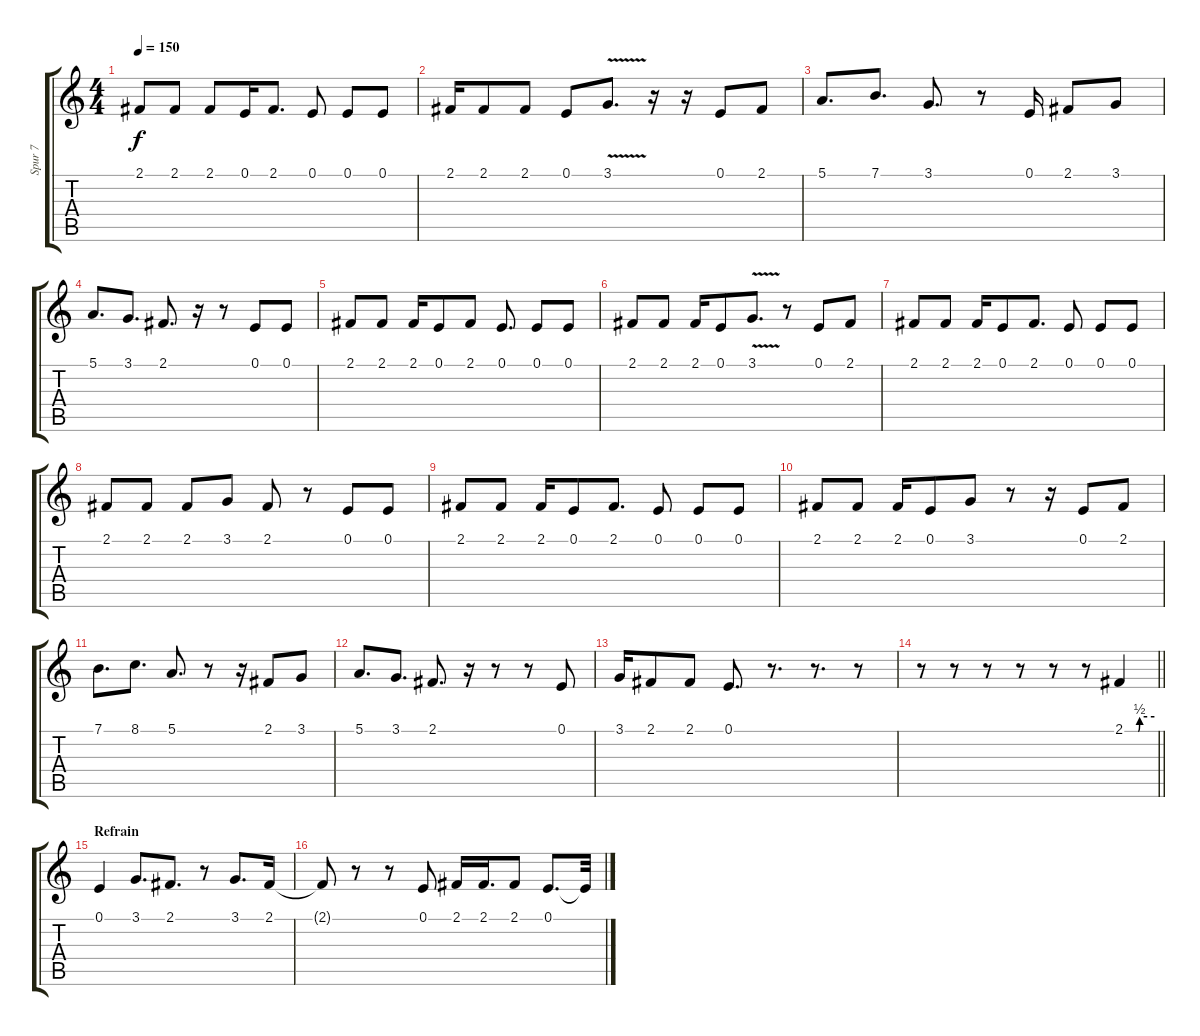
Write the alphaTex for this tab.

\track ("Spur 7" "Spur 7") {instrument sopranosax}
\staff {score tabs}
\tuning (E4 B3 G3 D3 A2 E2) {hide}
\ts (4 4)
\tempo 150
\clef g2
\ks c
2.1.8{dy f} 2.1.8 2.1.8 0.1.16 2.1.8{d} 0.1.8 0.1.8 0.1.8 |
2.1.16 2.1.8 2.1.8 0.1.8 3.1{v}.8{d} r.16 r.16 0.1.8 2.1.8 |
5.1.8{d} 7.1.8{d} 3.1.8{d} r.8 0.1.16 2.1.8 3.1.8 |
5.1.8{d} 3.1.8{d} 2.1.8{d} r.16 r.8 0.1.8 0.1.8 |
2.1.8 2.1.8 2.1.16 0.1.8 2.1.8 0.1.8{d} 0.1.8 0.1.8 |
2.1.8 2.1.8 2.1.16 0.1.8 3.1{v}.8{d} r.8 0.1.8 2.1.8 |
2.1.8 2.1.8 2.1.16 0.1.8 2.1.8{d} 0.1.8 0.1.8 0.1.8 |
2.1.8 2.1.8 2.1.8 3.1.8 2.1.8 r.8 0.1.8 0.1.8 |
2.1.8 2.1.8 2.1.16 0.1.8 2.1.8{d} 0.1.8 0.1.8 0.1.8 |
2.1.8 2.1.8 2.1.16 0.1.8 3.1.8 r.8 r.16 0.1.8 2.1.8 |
7.1.8{d} 8.1.8{d} 5.1.8{d} r.8 r.16 2.1.8 3.1.8 |
5.1.8{d} 3.1.8{d} 2.1.8{d} r.16 r.8 r.8 0.1.8 |
3.1.16 2.1.8 2.1.8 0.1.8{d} r.8{d} r.8{d} r.8 |
\barLineRight lightlight
r.8 r.8 r.8 r.8 r.8 r.8 2.1{be (custom 0 0 27 0 30 2 60 2)}.4{volume 16} |
\section ("" "Refrain")
0.1.4 3.1.8{d} 2.1.8{d} r.8 3.1.8{d} 2.1.16 |
2.1{t}.8 r.8 r.8 0.1.8 2.1.16 2.1.16{d} 2.1.8 0.1.8{d} 0.1{t}.32
